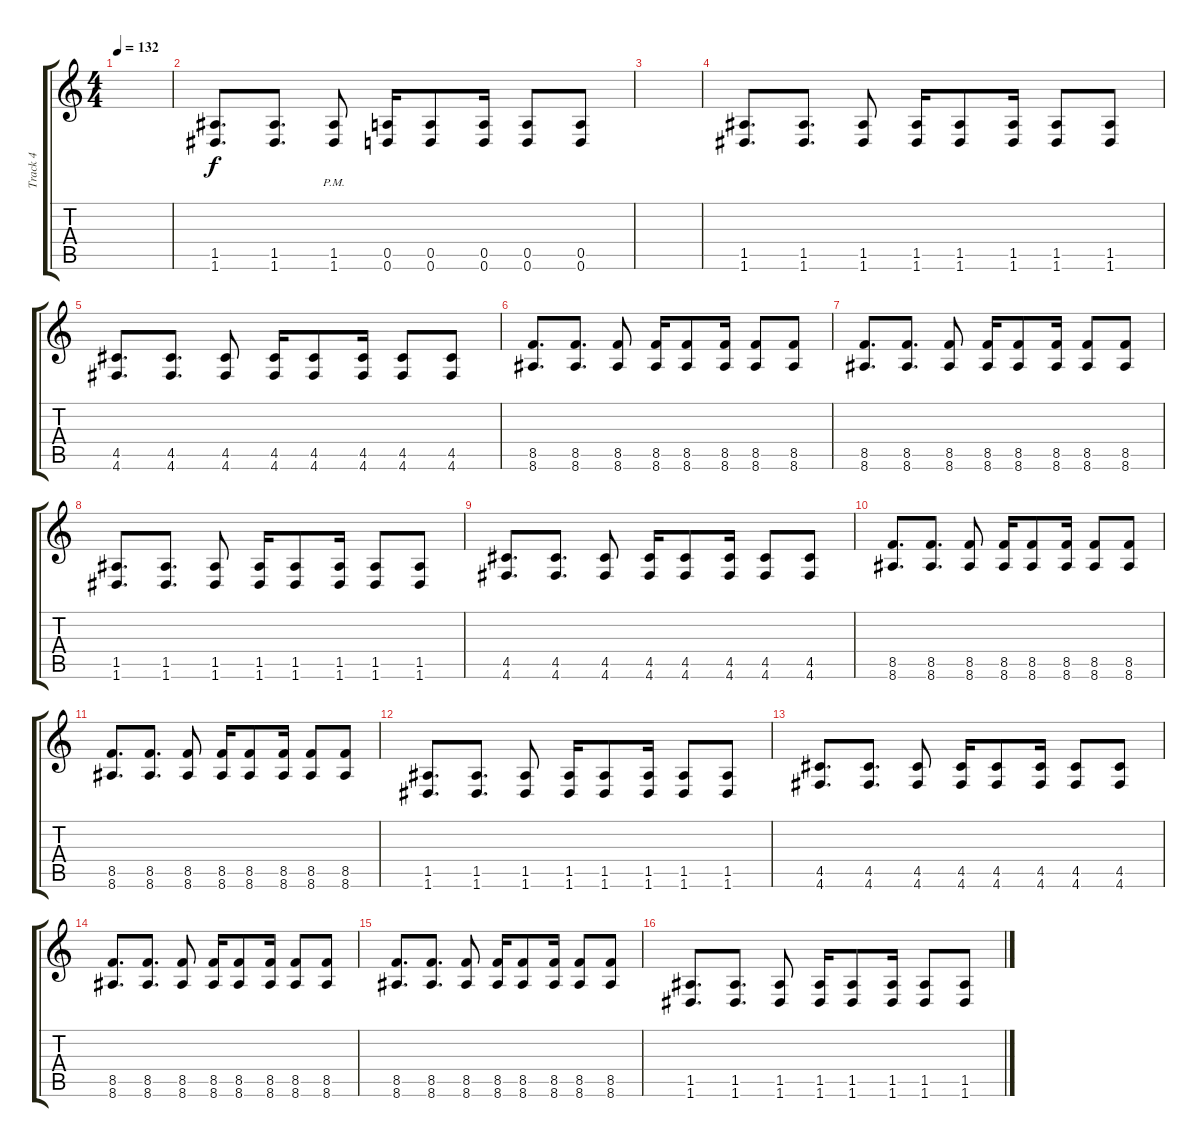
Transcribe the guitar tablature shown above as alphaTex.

\track ("Track 4" "Track 4") {instrument distortionguitar}
\staff {score tabs}
\tuning (E4 B3 G3 D3 A2 D2) {hide}
\ts (4 4)
\tempo 132
\clef g2
\ks c
|
(1.5 1.6).8{d} (1.5 1.6).8{d} (1.5{pm} 1.6{pm}).8 (0.5 0.6).16 (0.5 0.6).8 (0.5 0.6).16 (0.5 0.6).8 (0.5 0.6).8 |
|
(1.5 1.6).8{d} (1.5 1.6).8{d} (1.5 1.6).8 (1.5 1.6).16 (1.5 1.6).8 (1.5 1.6).16 (1.5 1.6).8 (1.5 1.6).8 |
(4.5 4.6).8{d} (4.5 4.6).8{d} (4.5 4.6).8 (4.5 4.6).16 (4.5 4.6).8 (4.5 4.6).16 (4.5 4.6).8 (4.5 4.6).8 |
(8.5 8.6).8{d} (8.5 8.6).8{d} (8.5 8.6).8 (8.5 8.6).16 (8.5 8.6).8 (8.5 8.6).16 (8.5 8.6).8 (8.5 8.6).8 |
(8.5 8.6).8{d} (8.5 8.6).8{d} (8.5 8.6).8 (8.5 8.6).16 (8.5 8.6).8 (8.5 8.6).16 (8.5 8.6).8 (8.5 8.6).8 |
(1.5 1.6).8{d} (1.5 1.6).8{d} (1.5 1.6).8 (1.5 1.6).16 (1.5 1.6).8 (1.5 1.6).16 (1.5 1.6).8 (1.5 1.6).8 |
(4.5 4.6).8{d} (4.5 4.6).8{d} (4.5 4.6).8 (4.5 4.6).16 (4.5 4.6).8 (4.5 4.6).16 (4.5 4.6).8 (4.5 4.6).8 |
(8.5 8.6).8{d} (8.5 8.6).8{d} (8.5 8.6).8 (8.5 8.6).16 (8.5 8.6).8 (8.5 8.6).16 (8.5 8.6).8 (8.5 8.6).8 |
(8.5 8.6).8{d} (8.5 8.6).8{d} (8.5 8.6).8 (8.5 8.6).16 (8.5 8.6).8 (8.5 8.6).16 (8.5 8.6).8 (8.5 8.6).8 |
(1.5 1.6).8{d} (1.5 1.6).8{d} (1.5 1.6).8 (1.5 1.6).16 (1.5 1.6).8 (1.5 1.6).16 (1.5 1.6).8 (1.5 1.6).8 |
(4.5 4.6).8{d} (4.5 4.6).8{d} (4.5 4.6).8 (4.5 4.6).16 (4.5 4.6).8 (4.5 4.6).16 (4.5 4.6).8 (4.5 4.6).8 |
(8.5 8.6).8{d} (8.5 8.6).8{d} (8.5 8.6).8 (8.5 8.6).16 (8.5 8.6).8 (8.5 8.6).16 (8.5 8.6).8 (8.5 8.6).8 |
(8.5 8.6).8{d} (8.5 8.6).8{d} (8.5 8.6).8 (8.5 8.6).16 (8.5 8.6).8 (8.5 8.6).16 (8.5 8.6).8 (8.5 8.6).8 |
(1.5 1.6).8{d} (1.5 1.6).8{d} (1.5 1.6).8 (1.5 1.6).16 (1.5 1.6).8 (1.5 1.6).16 (1.5 1.6).8 (1.5 1.6).8
